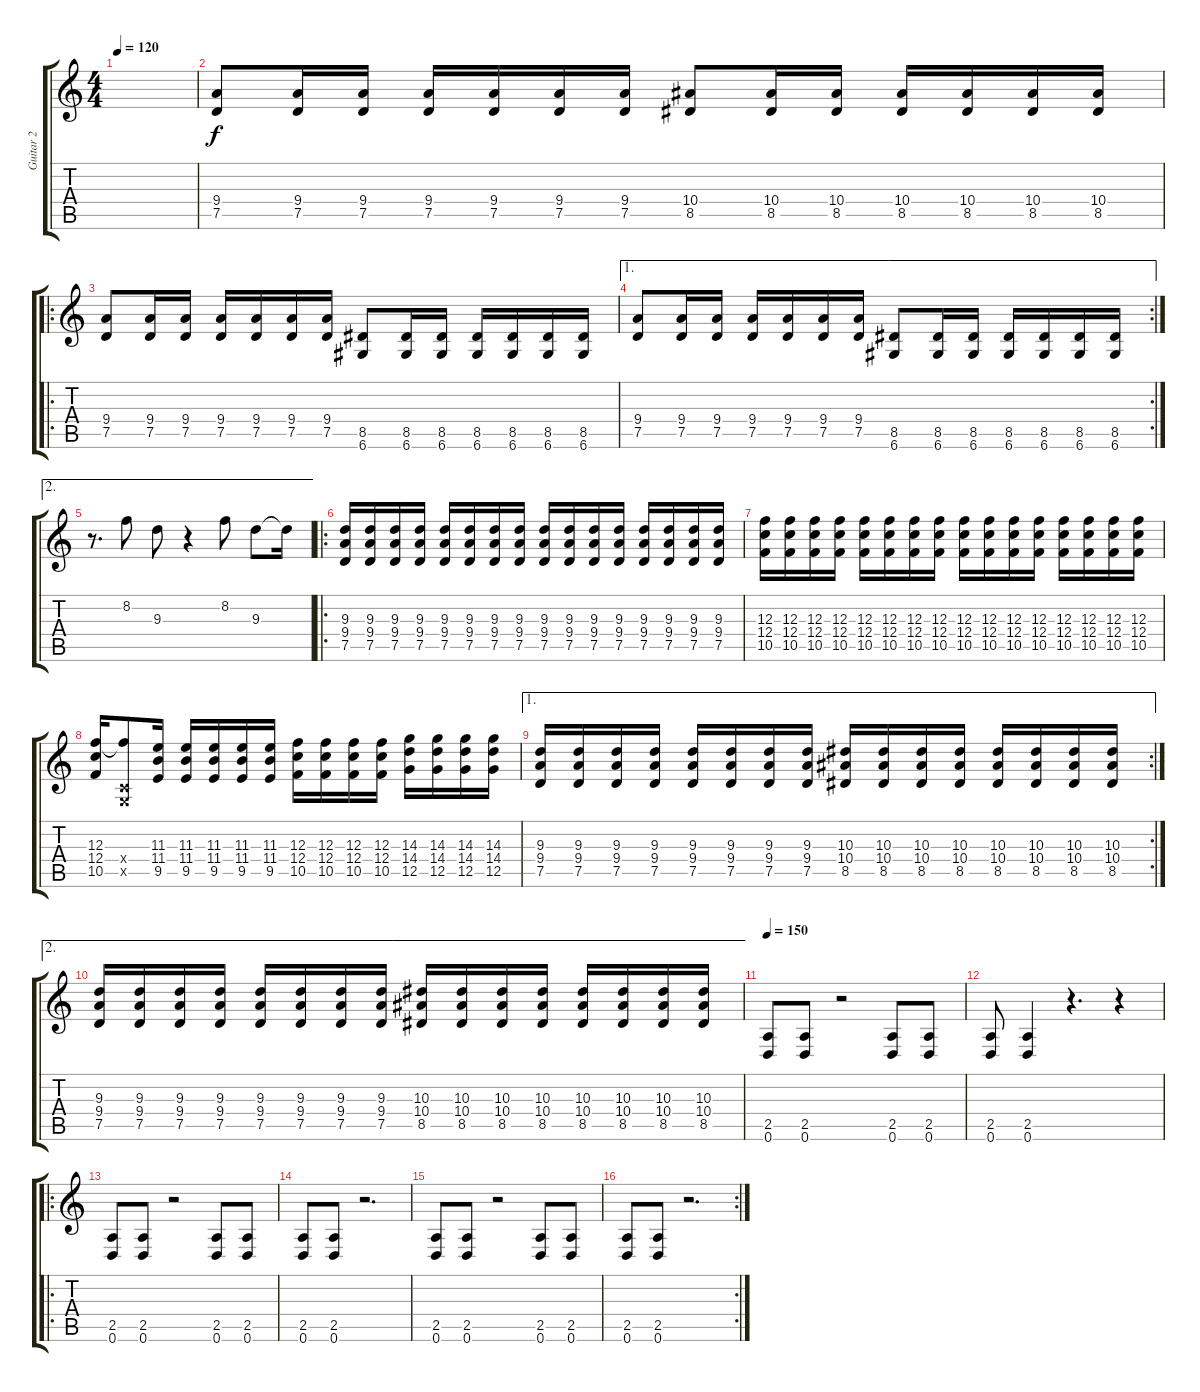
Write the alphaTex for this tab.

\track ("Guitar 2" "Guitar 2") {instrument distortionguitar}
\staff {score tabs}
\tuning (D4 A3 F3 C3 G2 D2) {hide}
\ts (4 4)
\tempo 120
\clef g2
\ks c
|
(9.4 7.5).8 (9.4 7.5).16 (9.4 7.5).16 (9.4 7.5).16 (9.4 7.5).16 (9.4 7.5).16 (9.4 7.5).16 (10.4 8.5).8 (10.4 8.5).16 (10.4 8.5).16 (10.4 8.5).16 (10.4 8.5).16 (10.4 8.5).16 (10.4 8.5).16 |
\ro
(9.4 7.5).8 (9.4 7.5).16 (9.4 7.5).16 (9.4 7.5).16 (9.4 7.5).16 (9.4 7.5).16 (9.4 7.5).16 (8.5 6.6).8 (8.5 6.6).16 (8.5 6.6).16 (8.5 6.6).16 (8.5 6.6).16 (8.5 6.6).16 (8.5 6.6).16 |
\ae 1
\rc 2
(9.4 7.5).8 (9.4 7.5).16 (9.4 7.5).16 (9.4 7.5).16 (9.4 7.5).16 (9.4 7.5).16 (9.4 7.5).16 (8.5 6.6).8 (8.5 6.6).16 (8.5 6.6).16 (8.5 6.6).16 (8.5 6.6).16 (8.5 6.6).16 (8.5 6.6).16 |
\ae 2
r.8{d} 8.2.8 9.3.8 r.4 8.2.8 9.3.8 9.3{t}.16 |
\ro
(9.3 9.4 7.5).16 (9.3 9.4 7.5).16 (9.3 9.4 7.5).16 (9.3 9.4 7.5).16 (9.3 9.4 7.5).16 (9.3 9.4 7.5).16 (9.3 9.4 7.5).16 (9.3 9.4 7.5).16 (9.3 9.4 7.5).16 (9.3 9.4 7.5).16 (9.3 9.4 7.5).16 (9.3 9.4 7.5).16 (9.3 9.4 7.5).16 (9.3 9.4 7.5).16 (9.3 9.4 7.5).16 (9.3 9.4 7.5).16 |
(12.3 12.4 10.5).16 (12.3 12.4 10.5).16 (12.3 12.4 10.5).16 (12.3 12.4 10.5).16 (12.3 12.4 10.5).16 (12.3 12.4 10.5).16 (12.3 12.4 10.5).16 (12.3 12.4 10.5).16 (12.3 12.4 10.5).16 (12.3 12.4 10.5).16 (12.3 12.4 10.5).16 (12.3 12.4 10.5).16 (12.3 12.4 10.5).16 (12.3 12.4 10.5).16 (12.3 12.4 10.5).16 (12.3 12.4 10.5).16 |
(12.3 12.4 10.5).16 (12.3{t} 0.4{x} 0.5{x}).8 (11.3 11.4 9.5).16 (11.3 11.4 9.5).16 (11.3 11.4 9.5).16 (11.3 11.4 9.5).16 (11.3 11.4 9.5).16 (12.3 12.4 10.5).16 (12.3 12.4 10.5).16 (12.3 12.4 10.5).16 (12.3 12.4 10.5).16 (14.3 14.4 12.5).16 (14.3 14.4 12.5).16 (14.3 14.4 12.5).16 (14.3 14.4 12.5).16 |
\ae 1
\rc 2
(9.3 9.4 7.5).16 (9.3 9.4 7.5).16 (9.3 9.4 7.5).16 (9.3 9.4 7.5).16 (9.3 9.4 7.5).16 (9.3 9.4 7.5).16 (9.3 9.4 7.5).16 (9.3 9.4 7.5).16 (10.3 10.4 8.5).16 (10.3 10.4 8.5).16 (10.3 10.4 8.5).16 (10.3 10.4 8.5).16 (10.3 10.4 8.5).16 (10.3 10.4 8.5).16 (10.3 10.4 8.5).16 (10.3 10.4 8.5).16 |
\ae 2
(9.3 9.4 7.5).16 (9.3 9.4 7.5).16 (9.3 9.4 7.5).16 (9.3 9.4 7.5).16 (9.3 9.4 7.5).16 (9.3 9.4 7.5).16 (9.3 9.4 7.5).16 (9.3 9.4 7.5).16 (10.3 10.4 8.5).16 (10.3 10.4 8.5).16 (10.3 10.4 8.5).16 (10.3 10.4 8.5).16 (10.3 10.4 8.5).16 (10.3 10.4 8.5).16 (10.3 10.4 8.5).16 (10.3 10.4 8.5).16 |
\tempo 150
(2.5 0.6).8 (2.5 0.6).8 r.2 (2.5 0.6).8 (2.5 0.6).8 |
(2.5 0.6).8 (2.5 0.6).4 r.4{d} r.4 |
\ro
(2.5 0.6).8 (2.5 0.6).8 r.2 (2.5 0.6).8 (2.5 0.6).8 |
(2.5 0.6).8 (2.5 0.6).8 r.2{d} |
(2.5 0.6).8 (2.5 0.6).8 r.2 (2.5 0.6).8 (2.5 0.6).8 |
\rc 2
(2.5 0.6).8 (2.5 0.6).8 r.2{d}
